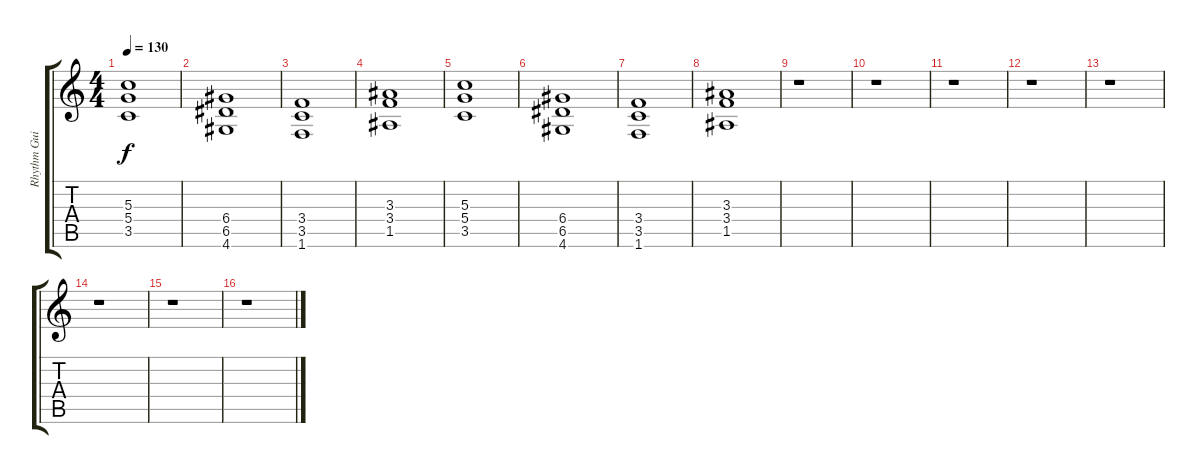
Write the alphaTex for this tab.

\track ("Rhythm Guitar" "Rhythm Gui") {instrument distortionguitar}
\staff {score tabs}
\tuning (E4 B3 G3 D3 A2 E2) {hide}
\ts (4 4)
\tempo 130
\clef g2
\ks c
(5.3 5.4 3.5).1{dy f} |
(6.4 6.5 4.6).1 |
(3.4 3.5 1.6).1 |
(3.3 3.4 1.5).1 |
(5.3 5.4 3.5).1 |
(6.4 6.5 4.6).1 |
(3.4 3.5 1.6).1 |
(3.3 3.4 1.5).1{volume 4} |
r.1 |
r.1 |
r.1 |
r.1 |
r.1 |
r.1 |
r.1 |
r.1
